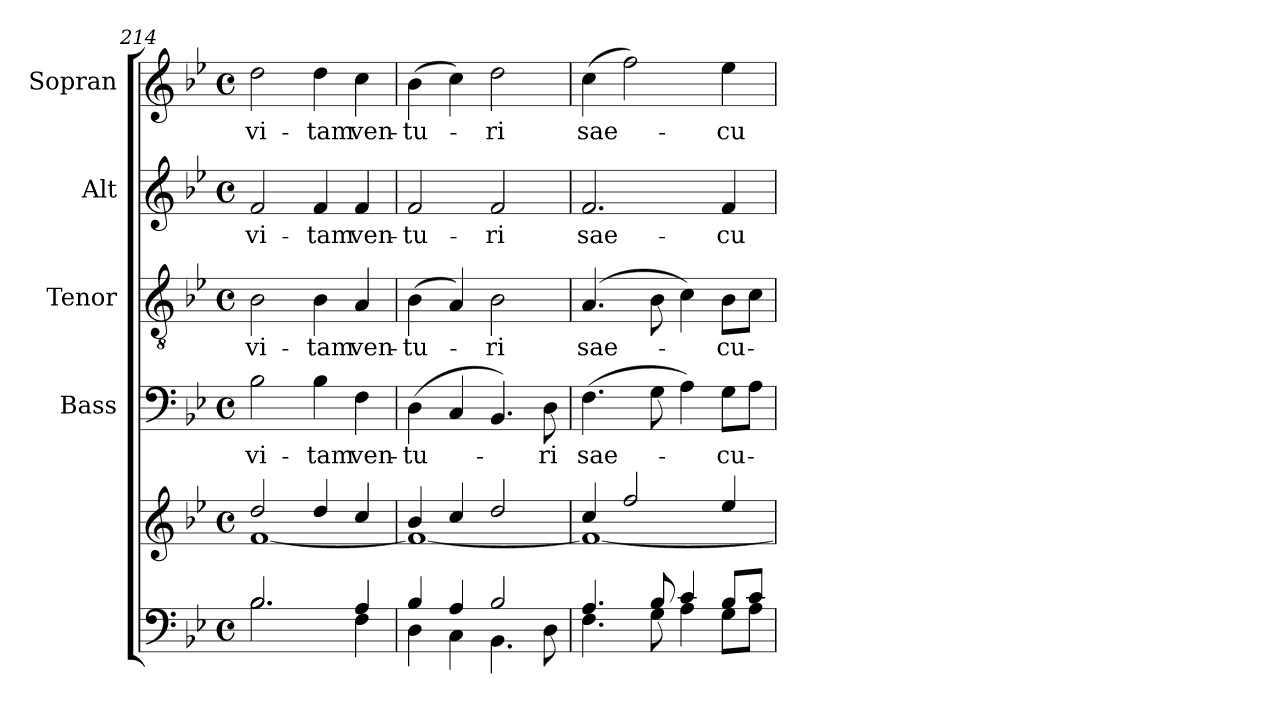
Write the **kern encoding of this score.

**kern	**kern	**kern	**text	**kern	**text	**kern	**text	**kern	**text
*part5	*part5	*part4	*part4	*part3	*part3	*part2	*part2	*part1	*part1
*staff6	*staff5	*staff4	*staff4	*staff3	*staff3	*staff2	*staff2	*staff1	*staff1
*	*	*I"Bass	*	*I"Tenor	*	*I"Alt	*	*I"Sopran	*
*	*	*I'B.	*	*I'T.	*	*I'A.	*	*I'S.	*
*clefF4	*clefG2	*clefF4	*	*clefGv2	*	*clefG2	*	*clefG2	*
*k[b-e-]	*k[b-e-]	*k[b-e-]	*	*k[b-e-]	*	*k[b-e-]	*	*k[b-e-]	*
*B-:	*B-:	*B-:	*	*B-:	*	*B-:	*	*B-:	*
*M4/4	*M4/4	*M4/4	*	*M4/4	*	*M4/4	*	*M4/4	*
*met(c)	*met(c)	*met(c)	*	*met(c)	*	*met(c)	*	*met(c)	*
=214	=214	=214	=214	=214	=214	=214	=214	=214	=214
*^	*^	*	*	*	*	*	*	*	*
!	!	!	!	!	!LO:LY:b	!	!LO:LY:b	!	!LO:LY:b	!	!LO:LY:b
2.B-/	2.B-\	2dd/	[<1f	2B-\	vi-	2B-\	vi-	2f/	vi-	2dd\	vi-
!	!	!	!	!	!LO:LY:b	!	!LO:LY:b	!	!LO:LY:b	!	!LO:LY:b
.	.	4dd/	.	4B-\	-tam	4B-\	-tam	4f/	-tam	4dd\	-tam
!	!	!	!	!	!LO:LY:b	!	!LO:LY:b	!	!LO:LY:b	!	!LO:LY:b
4A/	4F\	4cc/	.	4F\	ven-	4A/	ven-	4f/	ven-	4cc\	ven-
=215	=215	=215	=215	=215	=215	=215	=215	=215	=215	=215	=215
!	!	!	!	!	!LO:LY:b	!	!LO:LY:b	!	!LO:LY:b	!	!LO:LY:b
4B-/	4D\	4b-/	1f_	(>4D\	-tu-	(>4B-\	-tu-	2f/	-tu-	(>4b-\	-tu-
4A/	4C\	4cc/	.	4C/	.	4A/)	.	.	.	4cc\)	.
!	!	!	!	!	!	!	!LO:LY:b	!	!LO:LY:b	!	!LO:LY:b
2B-/	4.BB-\	2dd/	.	4.BB-/)	.	2B-\	-ri	2f/	-ri	2dd\	-ri
!	!	!	!	!	!LO:LY:b	!	!	!	!	!	!
.	8D\	.	.	8D\	-ri	.	.	.	.	.	.
=216	=216	=216	=216	=216	=216	=216	=216	=216	=216	=216	=216
!	!	!	!	!	!LO:LY:b	!	!LO:LY:b	!	!LO:LY:b	!	!LO:LY:b
4.A/	4.F\	4cc/	1f_	(>4.F\	sae-	(4.A/	sae-	2.f/	sae-	(>4cc\	sae-
.	.	2ff/	.	.	.	.	.	.	.	2ff\)	.
8B-/	8G\	.	.	8G\	.	8B-\	.	.	.	.	.
4c/	4A\	.	.	4A\)	.	4c\)	.	.	.	.	.
!	!	!	!	!	!LO:LY:b	!	!LO:LY:b	!	!LO:LY:b	!	!LO:LY:b
8B-/L	8G\L	4ee-/	.	8G\L	-cu-	8B-\L	-cu-	4f/	-cu-	4ee-\	-cu-
8c/J	8A\J	.	.	8A\J	.	8c\J	.	.	.	.	.
*v	*v	*	*	*	*	*	*	*	*	*	*
*	*v	*v	*	*	*	*	*	*	*	*
=	=	=	=	=	=	=	=	=	=
*-	*-	*-	*-	*-	*-	*-	*-	*-	*-
